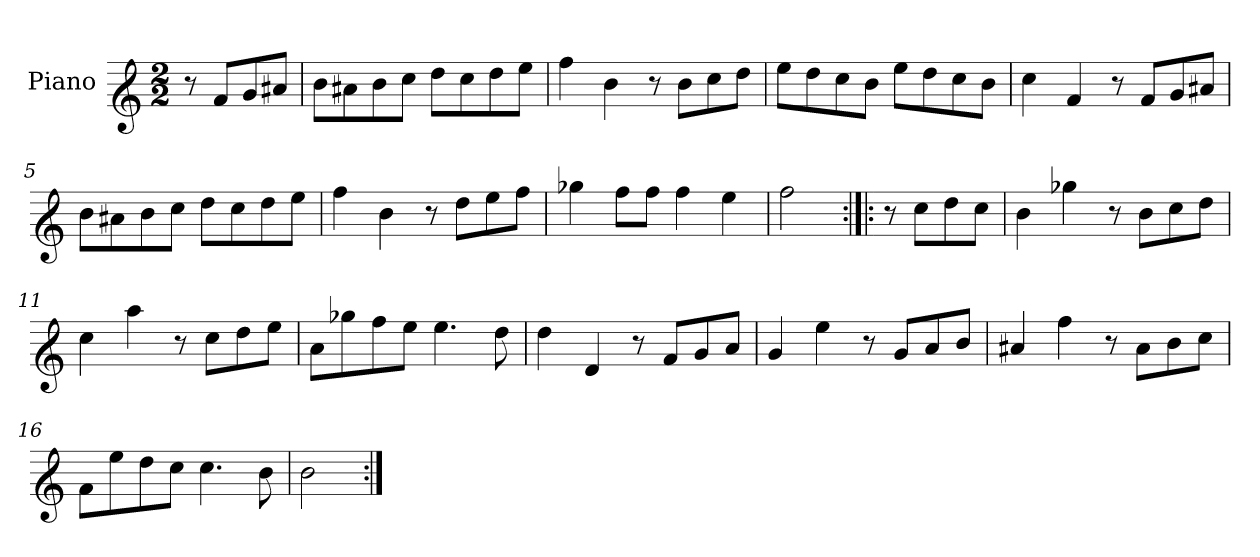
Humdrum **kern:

**kern
*part1
*staff1
*I"Piano
*I'Pno.
*clefG1
*k[]
*M2/2
=
8r
8a/L
8b/
8cc#X/J
=1
8dd\L
8cc#X\
8dd\
8ee\J
8ff\L
8ee\
8ff\
8gg\J
=2
4aa\
4dd\
8r
8dd\L
8ee\
8ff\J
=3
8gg\L
8ff\
8ee\
8dd\J
8gg\L
8ff\
8ee\
8dd\J
=4
4ee\
4a/
8r
8a/L
8b/
8cc#X/J
!!LO:LB:g=z
=5
8dd\L
8cc#X\
8dd\
8ee\J
8ff\L
8ee\
8ff\
8gg\J
=6
4aa\
4dd\
8r
8ff\L
8gg\
8aa\J
=7
4bb-X\
8aa\L
8aa\J
4aa\
4gg\
=8
2aa\
=9:|!|:
8r
8ee\L
8ff\
8ee\J
=10
4dd\
4bb-X\
8r
8dd\L
8ee\
8ff\J
=11
4ee\
4ccc\
8r
8ee\L
8ff\
8gg\J
!!LO:LB:g=z
=12
8cc\L
8bb-X\
8aa\
8gg\J
4.gg\
8ff\
=13
4ff\
4f/
8r
8a/L
8b/
8cc/J
=14
4b/
4gg\
8r
8b/L
8cc/
8dd/J
=15
4cc#X/
4aa\
8r
8cc#\L
8dd\
8ee\J
=16
8a\L
8gg\
8ff\
8ee\J
4.ee\
8dd\
=17
2dd\
=:|!
*-
